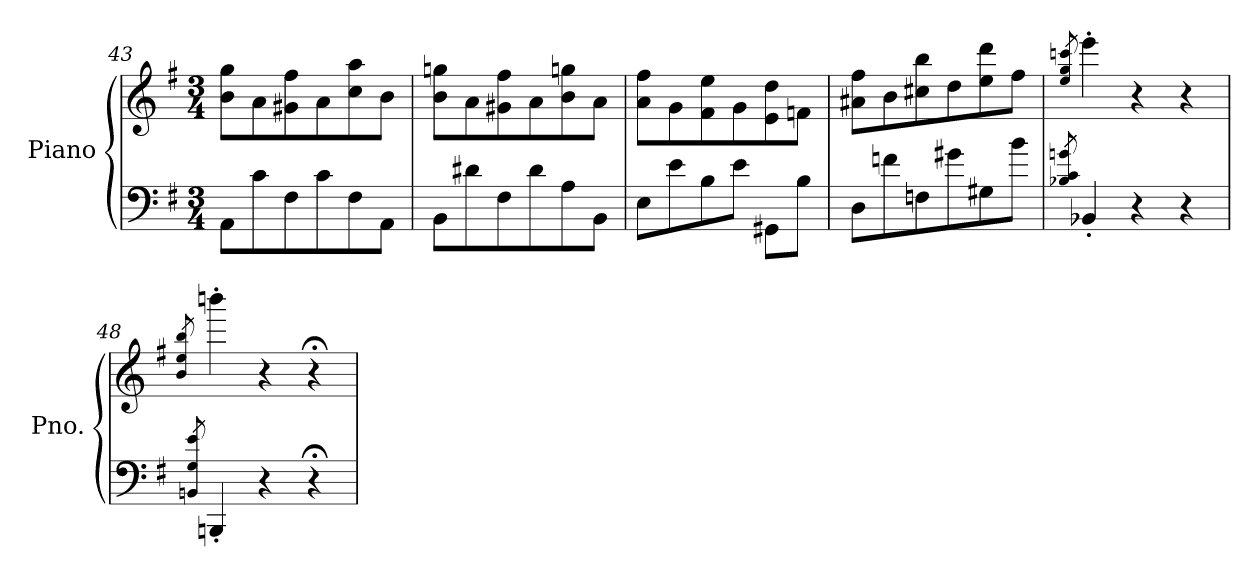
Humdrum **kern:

**kern	**kern
*part1	*part1
*staff2	*staff1
*I"Piano	*
*I'Pno.	*
*clefF4	*clefG2
*k[f#]	*k[f#]
*M3/4	*M3/4
=43	=43
8AA\L	8b\ 8gg\L
8c\	8a\
8F#\	8g#X\ 8ff#\
8c\	8a\
8F#\	8cc\ 8aa\
8AA\J	8b\J
=44	=44
8BB\L	8b\ 8ggn\L
8d#X\	8a\
8F#\	8g#X\ 8ff#\
8d#\	8a\
8A\	8b\ 8ggn\
8BB\J	8a\J
!!LO:LB:g=z
=45	=45
8E\L	8a\ 8ff#\L
8e\	8g\
8B\	8f#\ 8ee\
8e\J	8g\
8GG#X\L	8e\ 8dd\
8B\J	8fn\J
=46	=46
8D\L	8a#X\ 8ff#\L
8fn\	8b\
8Fn\	8cc#X\ 8bb\
8g#X\	8dd\
8G#X\	8ee\ 8ddd\
8b\J	8ff#\J
=47	=47
8qB-X/ 8qc/ 8qgn/	8qee/ 8qgg/ 8qcccn/
4BB-X'/	4eee'\
4r	4r
4r	4r
=48	=48
8qBBn/ 8qG/ 8qe/	8qb/ 8qee/ 8qbb/
4BBBn'/	4bbbn'\
4r	4r
4r;<	4r;<
=	=
*-	*-
